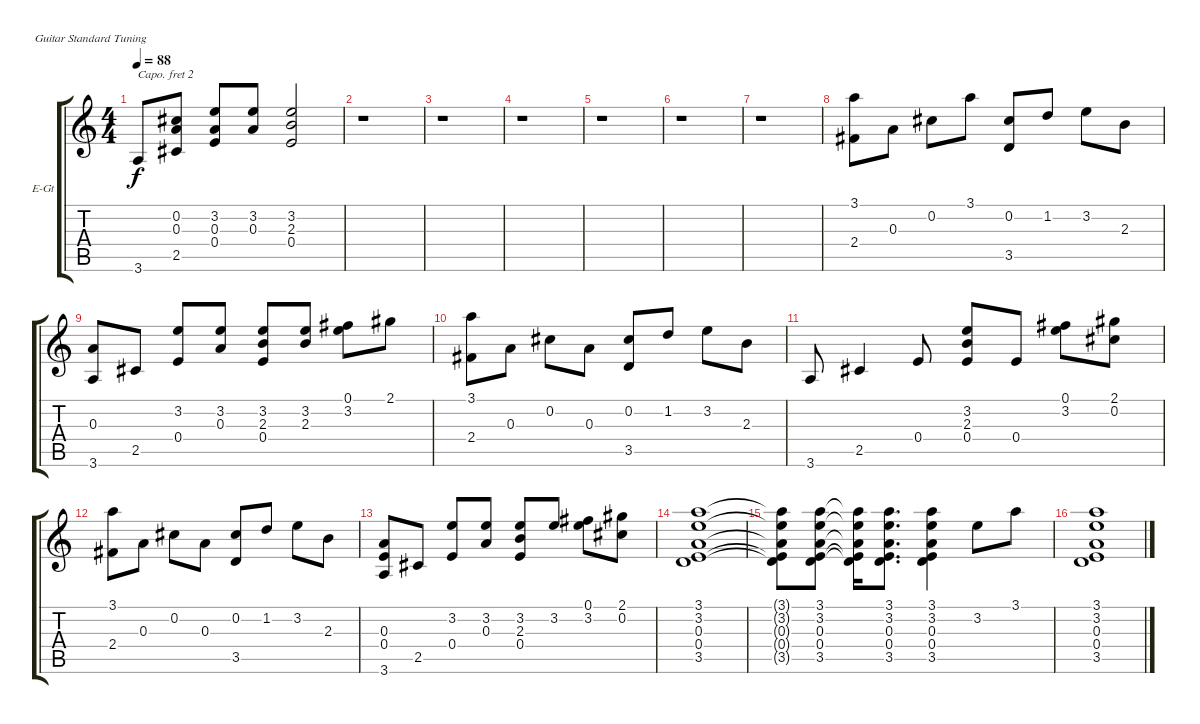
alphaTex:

\bracketExtendMode groupsimilarinstruments
\firstSystemTrackNameOrientation horizontal
\otherSystemsTrackNameOrientation horizontal
\track ("Clean Gtr 12 Strings" "E-Gt") {instrument electricguitarclean}
\staff {score tabs}
\capo 2
\tuning (E4 B3 G3 D3 A2 E2)
\ts (4 4)
\tempo 88
\clef g2
\ks c
3.6.8{dy f} (0.2 0.3 2.5).8 (3.2 0.3 0.4).8 (3.2 0.3).8 (3.2 2.3 0.4).2 |
r.1 |
r.1 |
r.1 |
r.1 |
r.1 |
r.1 |
(3.1 2.4).8 0.3.8 0.2.8 3.1.8 (0.2 3.5).8 1.2.8 3.2.8 2.3.8 |
(0.3 3.6).8 2.5.8 (3.2 0.4).8 (3.2 0.3).8 (3.2 2.3 0.4).8 (3.2 2.3).8 (0.1 3.2).8 2.1.8 |
(3.1 2.4).8 0.3.8 0.2.8 0.3.8 (0.2 3.5).8 1.2.8 3.2.8 2.3.8 |
3.6.8 2.5.4 0.4.8 (3.2 2.3 0.4).8 0.4.8 (0.1 3.2).8 (2.1 0.2).8 |
(3.1 2.4).8 0.3.8 0.2.8 0.3.8 (0.2 3.5).8 1.2.8 3.2.8 2.3.8 |
(0.3 0.4 3.6).8 2.5.8 (3.2 0.4).8 (3.2 0.3).8 (3.2 2.3 0.4).8 3.2.8 (0.1 3.2).8 (2.1 0.2).8 |
(3.1 3.2 0.3 0.4 3.5).1 |
(3.1{t} 3.2{t} 0.3{t} 0.4{t} 3.5{t}).8 (3.1 3.2 0.3 0.4 3.5).8 (3.1{t} 3.2{t} 0.3{t} 0.4{t} 3.5{t}).16 (3.1 3.2 0.3 0.4 3.5).8{d} (3.1 3.2 0.3 0.4 3.5).4 3.2.8 3.1.8 |
(3.1 3.2 0.3 0.4 3.5).1
